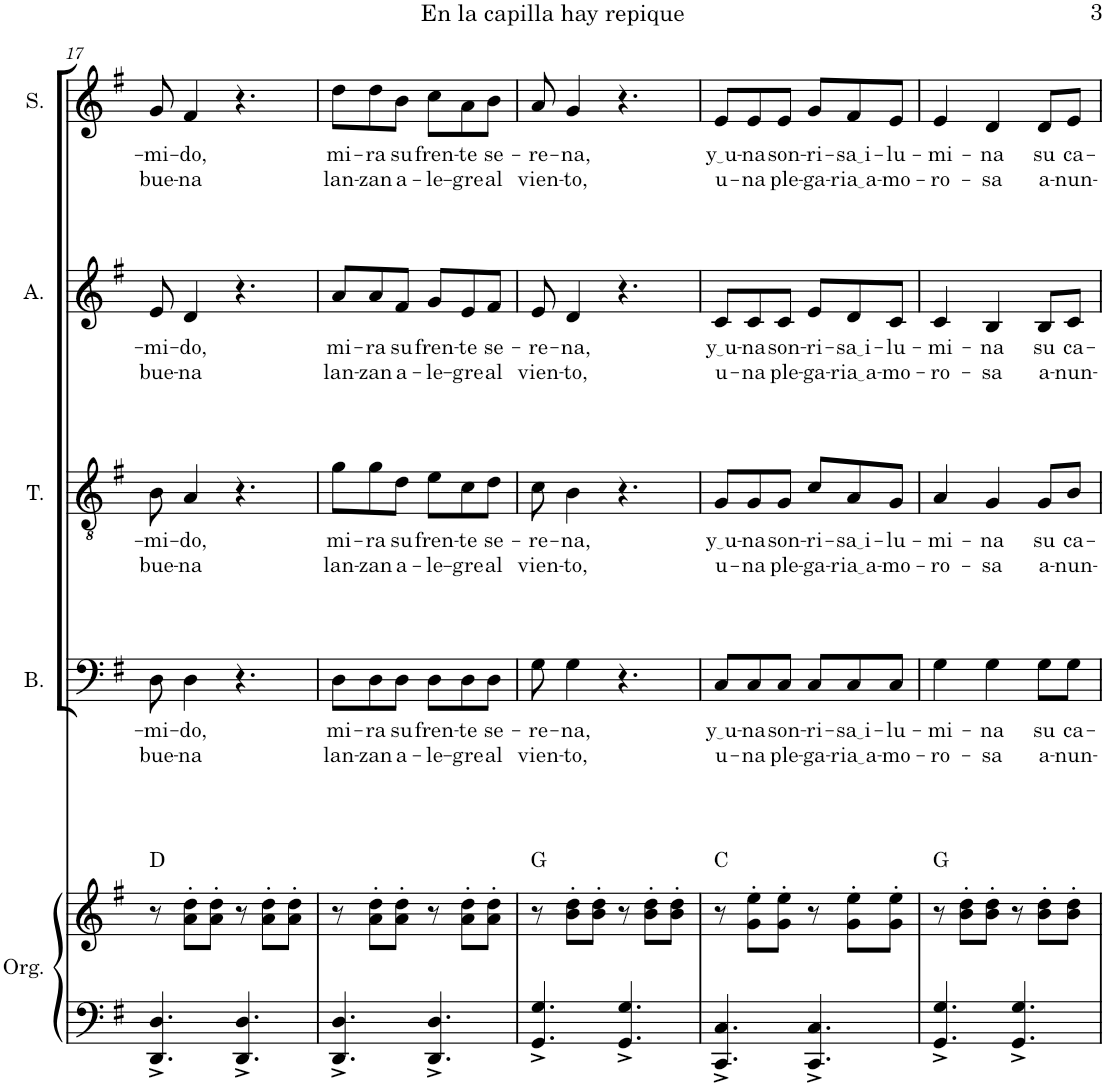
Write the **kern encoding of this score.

**kern	**kern	**harte	**kern	**text	**text	**kern	**text	**text	**kern	**text	**text	**kern	**text	**text
*part5	*part5	*part5	*part4	*part4	*part4	*part3	*part3	*part3	*part2	*part2	*part2	*part1	*part1	*part1
*staff6	*staff5	*	*staff4	*staff4	*staff4	*staff3	*staff3	*staff3	*staff2	*staff2	*staff2	*staff1	*staff1	*staff1
*I"Órgano	*	*	*I"Bajo	*	*	*I"Tenor	*	*	*I"Alto	*	*	*I"Soprano	*	*
*	*	*	*I'B.	*	*	*I'T.	*	*	*I'A.	*	*	*I'S.	*	*
!!LO:PB:g=z
*clefF4	*clefG2	*	*clefF4	*	*	*clefGv2	*	*	*clefG2	*	*	*clefG2	*	*
*k[f#]	*k[f#]	*	*k[f#]	*	*	*k[f#]	*	*	*k[f#]	*	*	*k[f#]	*	*
*M6/8	*M6/8	*	*M6/8	*	*	*M6/8	*	*	*M6/8	*	*	*M6/8	*	*
=17	=17	=17	=17	=17	=17	=17	=17	=17	=17	=17	=17	=17	=17	=17
!	!	!	!	!LO:LY:b	!LO:LY:b	!	!LO:LY:b	!LO:LY:b	!	!LO:LY:b	!LO:LY:b	!	!LO:LY:b	!LO:LY:b
4.DD/^ 4.D/^	8r	D:maj	8D\	-mi-	bue-	8B\	-mi-	bue-	8e/	-mi-	bue-	8g/	-mi-	bue-
!	!	!	!	!LO:LY:b	!LO:LY:b	!	!LO:LY:b	!LO:LY:b	!	!LO:LY:b	!LO:LY:b	!	!LO:LY:b	!LO:LY:b
.	8a\' 8dd\'L	.	4D\	-do,	-na	4A/	-do,	-na	4d/	-do,	-na	4f#/	-do,	-na
.	8a\' 8dd\'J	.	.	.	.	.	.	.	.	.	.	.	.	.
4.DD/^ 4.D/^	8r	.	4.r	.	.	4.r	.	.	4.r	.	.	4.r	.	.
.	8a\' 8dd\'L	.	.	.	.	.	.	.	.	.	.	.	.	.
.	8a\' 8dd\'J	.	.	.	.	.	.	.	.	.	.	.	.	.
=18	=18	=18	=18	=18	=18	=18	=18	=18	=18	=18	=18	=18	=18	=18
!	!	!	!	!LO:LY:b	!LO:LY:b	!	!LO:LY:b	!LO:LY:b	!	!LO:LY:b	!LO:LY:b	!	!LO:LY:b	!LO:LY:b
4.DD/^ 4.D/^	8r	.	8D\L	mi-	lan-	8g\L	mi-	lan-	8a/L	mi-	lan-	8dd\L	mi-	lan-
!	!	!	!	!LO:LY:b	!LO:LY:b	!	!LO:LY:b	!LO:LY:b	!	!LO:LY:b	!LO:LY:b	!	!LO:LY:b	!LO:LY:b
.	8a\' 8dd\'L	.	8D\	-ra	-zan	8g\	-ra	-zan	8a/	-ra	-zan	8dd\	-ra	-zan
!	!	!	!	!LO:LY:b	!LO:LY:b	!	!LO:LY:b	!LO:LY:b	!	!LO:LY:b	!LO:LY:b	!	!LO:LY:b	!LO:LY:b
.	8a\' 8dd\'J	.	8D\J	su	a-	8d\J	su	a-	8f#/J	su	a-	8b\J	su	a-
!	!	!	!	!LO:LY:b	!LO:LY:b	!	!LO:LY:b	!LO:LY:b	!	!LO:LY:b	!LO:LY:b	!	!LO:LY:b	!LO:LY:b
4.DD/^ 4.D/^	8r	.	8D\L	fren-	-le-	8e\L	fren-	-le-	8g/L	fren-	-le-	8cc\L	fren-	-le-
!	!	!	!	!LO:LY:b	!LO:LY:b	!	!LO:LY:b	!LO:LY:b	!	!LO:LY:b	!LO:LY:b	!	!LO:LY:b	!LO:LY:b
.	8a\' 8dd\'L	.	8D\	-te	-gre	8c\	-te	-gre	8e/	-te	-gre	8a\	-te	-gre
!	!	!	!	!LO:LY:b	!LO:LY:b	!	!LO:LY:b	!LO:LY:b	!	!LO:LY:b	!LO:LY:b	!	!LO:LY:b	!LO:LY:b
.	8a\' 8dd\'J	.	8D\J	se-	al	8d\J	se-	al	8f#/J	se-	al	8b\J	se-	al
=19	=19	=19	=19	=19	=19	=19	=19	=19	=19	=19	=19	=19	=19	=19
!	!	!	!	!LO:LY:b	!LO:LY:b	!	!LO:LY:b	!LO:LY:b	!	!LO:LY:b	!LO:LY:b	!	!LO:LY:b	!LO:LY:b
4.GG/^ 4.G/^	8r	G:maj	8G\	-re-	vien-	8c\	-re-	vien-	8e/	-re-	vien-	8a/	-re-	vien-
!	!	!	!	!LO:LY:b	!LO:LY:b	!	!LO:LY:b	!LO:LY:b	!	!LO:LY:b	!LO:LY:b	!	!LO:LY:b	!LO:LY:b
.	8b\' 8dd\'L	.	4G\	-na,	-to,	4B\	-na,	-to,	4d/	-na,	-to,	4g/	-na,	-to,
.	8b\' 8dd\'J	.	.	.	.	.	.	.	.	.	.	.	.	.
4.GG/^ 4.G/^	8r	.	4.r	.	.	4.r	.	.	4.r	.	.	4.r	.	.
.	8b\' 8dd\'L	.	.	.	.	.	.	.	.	.	.	.	.	.
.	8b\' 8dd\'J	.	.	.	.	.	.	.	.	.	.	.	.	.
=20	=20	=20	=20	=20	=20	=20	=20	=20	=20	=20	=20	=20	=20	=20
!	!	!	!	!LO:LY:b	!LO:LY:b	!	!LO:LY:b	!LO:LY:b	!	!LO:LY:b	!LO:LY:b	!	!LO:LY:b	!LO:LY:b
4.CC/^ 4.C/^	8r	C:maj	8C/L	y u	u-	8G/L	y u	u-	8c/L	y u	u-	8e/L	y u	u-
!	!	!	!	!LO:LY:b	!LO:LY:b	!	!LO:LY:b	!LO:LY:b	!	!LO:LY:b	!LO:LY:b	!	!LO:LY:b	!LO:LY:b
.	8g\' 8ee\'L	.	8C/	-na	-na	8G/	-na	-na	8c/	-na	-na	8e/	-na	-na
!	!	!	!	!LO:LY:b	!LO:LY:b	!	!LO:LY:b	!LO:LY:b	!	!LO:LY:b	!LO:LY:b	!	!LO:LY:b	!LO:LY:b
.	8g\' 8ee\'J	.	8C/J	son-	ple-	8G/J	son-	ple-	8c/J	son-	ple-	8e/J	son-	ple-
!	!	!	!	!LO:LY:b	!LO:LY:b	!	!LO:LY:b	!LO:LY:b	!	!LO:LY:b	!LO:LY:b	!	!LO:LY:b	!LO:LY:b
4.CC/^ 4.C/^	8r	.	8C/L	-ri-	-ga-	8c/L	-ri-	-ga-	8e/L	-ri-	-ga-	8g/L	-ri-	-ga-
!	!	!	!	!LO:LY:b	!LO:LY:b	!	!LO:LY:b	!LO:LY:b	!	!LO:LY:b	!LO:LY:b	!	!LO:LY:b	!LO:LY:b
.	8g\' 8ee\'L	.	8C/	sa i	ria a	8A/	sa i	ria a	8d/	sa i	ria a	8f#/	sa i	ria a
!	!	!	!	!LO:LY:b	!LO:LY:b	!	!LO:LY:b	!LO:LY:b	!	!LO:LY:b	!LO:LY:b	!	!LO:LY:b	!LO:LY:b
.	8g\' 8ee\'J	.	8C/J	-lu-	-mo-	8G/J	-lu-	-mo-	8c/J	-lu-	-mo-	8e/J	-lu-	-mo-
=21	=21	=21	=21	=21	=21	=21	=21	=21	=21	=21	=21	=21	=21	=21
!	!	!	!	!LO:LY:b	!LO:LY:b	!	!LO:LY:b	!LO:LY:b	!	!LO:LY:b	!LO:LY:b	!	!LO:LY:b	!LO:LY:b
4.GG/^ 4.G/^	8r	G:maj	4G\	-mi-	-ro-	4A/	-mi-	-ro-	4c/	-mi-	-ro-	4e/	-mi-	-ro-
.	8b\' 8dd\'L	.	.	.	.	.	.	.	.	.	.	.	.	.
!	!	!	!	!LO:LY:b	!LO:LY:b	!	!LO:LY:b	!LO:LY:b	!	!LO:LY:b	!LO:LY:b	!	!LO:LY:b	!LO:LY:b
.	8b\' 8dd\'J	.	4G\	-na	-sa	4G/	-na	-sa	4B/	-na	-sa	4d/	-na	-sa
4.GG/^ 4.G/^	8r	.	.	.	.	.	.	.	.	.	.	.	.	.
!	!	!	!	!LO:LY:b	!LO:LY:b	!	!LO:LY:b	!LO:LY:b	!	!LO:LY:b	!LO:LY:b	!	!LO:LY:b	!LO:LY:b
.	8b\' 8dd\'L	.	8G\L	su	a-	8G/L	su	a-	8B/L	su	a-	8d/L	su	a-
!	!	!	!	!LO:LY:b	!LO:LY:b	!	!LO:LY:b	!LO:LY:b	!	!LO:LY:b	!LO:LY:b	!	!LO:LY:b	!LO:LY:b
.	8b\' 8dd\'J	.	8G\J	ca-	-nun-	8B/J	ca-	-nun-	8c/J	ca-	-nun-	8e/J	ca-	-nun-
=	=	=	=	=	=	=	=	=	=	=	=	=	=	=
*-	*-	*-	*-	*-	*-	*-	*-	*-	*-	*-	*-	*-	*-	*-
